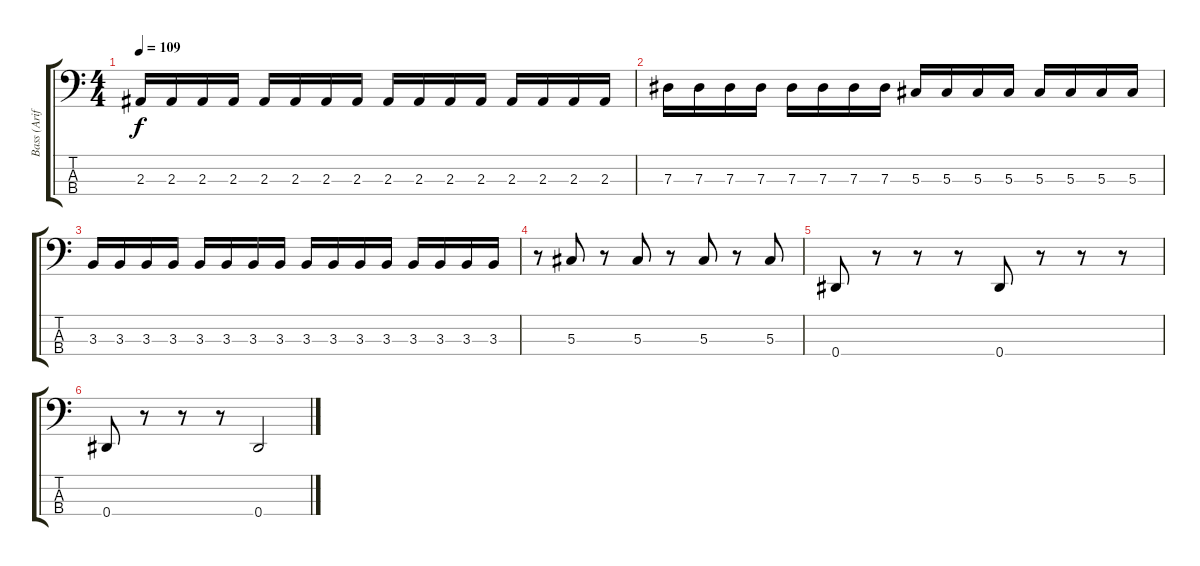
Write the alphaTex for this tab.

\track ("Bass (Arif)" "Bass (Arif") {instrument acousticguitarnylon}
\staff {score tabs}
\tuning (Gb2 Db2 Ab1 Eb1) {hide}
\ts (4 4)
\tempo 109
\clef f4
\ks c
2.3.16{dy f} 2.3.16 2.3.16 2.3.16 2.3.16 2.3.16 2.3.16 2.3.16 2.3.16 2.3.16 2.3.16 2.3.16 2.3.16 2.3.16 2.3.16 2.3.16 |
7.3.16 7.3.16 7.3.16 7.3.16 7.3.16 7.3.16 7.3.16 7.3.16 5.3.16 5.3.16 5.3.16 5.3.16 5.3.16 5.3.16 5.3.16 5.3.16 |
3.3.16 3.3.16 3.3.16 3.3.16 3.3.16 3.3.16 3.3.16 3.3.16 3.3.16 3.3.16 3.3.16 3.3.16 3.3.16 3.3.16 3.3.16 3.3.16 |
r.8 5.3.8 r.8 5.3.8 r.8 5.3.8 r.8 5.3.8 |
0.4.8 r.8 r.8 r.8 0.4.8 r.8 r.8 r.8 |
0.4.8 r.8 r.8 r.8 0.4.2
